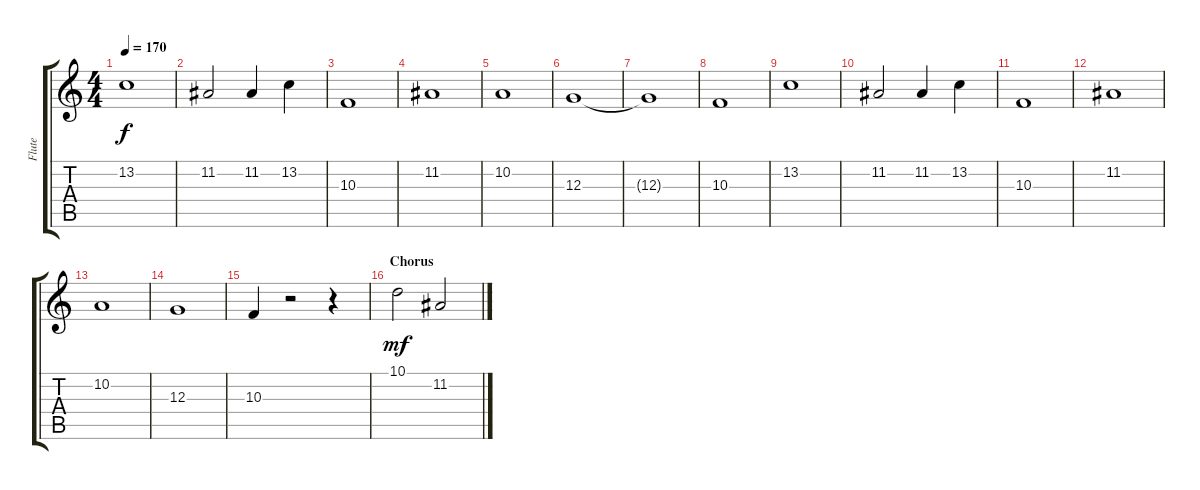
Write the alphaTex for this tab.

\track ("Flute" "Flute") {instrument flute}
\staff {score tabs}
\tuning (E4 B3 G3 D3 A2 E2) {hide}
\ts (4 4)
\tempo 170
\clef g2
\ks c
13.2.1{dy f} |
11.2.2 11.2.4 13.2.4 |
10.3.1 |
11.2.1 |
10.2.1 |
12.3.1 |
12.3{t}.1 |
10.3.1 |
13.2.1 |
11.2.2 11.2.4 13.2.4 |
10.3.1 |
11.2.1 |
10.2.1 |
12.3.1 |
10.3.4 r.2 r.4 |
\section ("" "Chorus")
10.1.2{dy mf} 11.2.2
